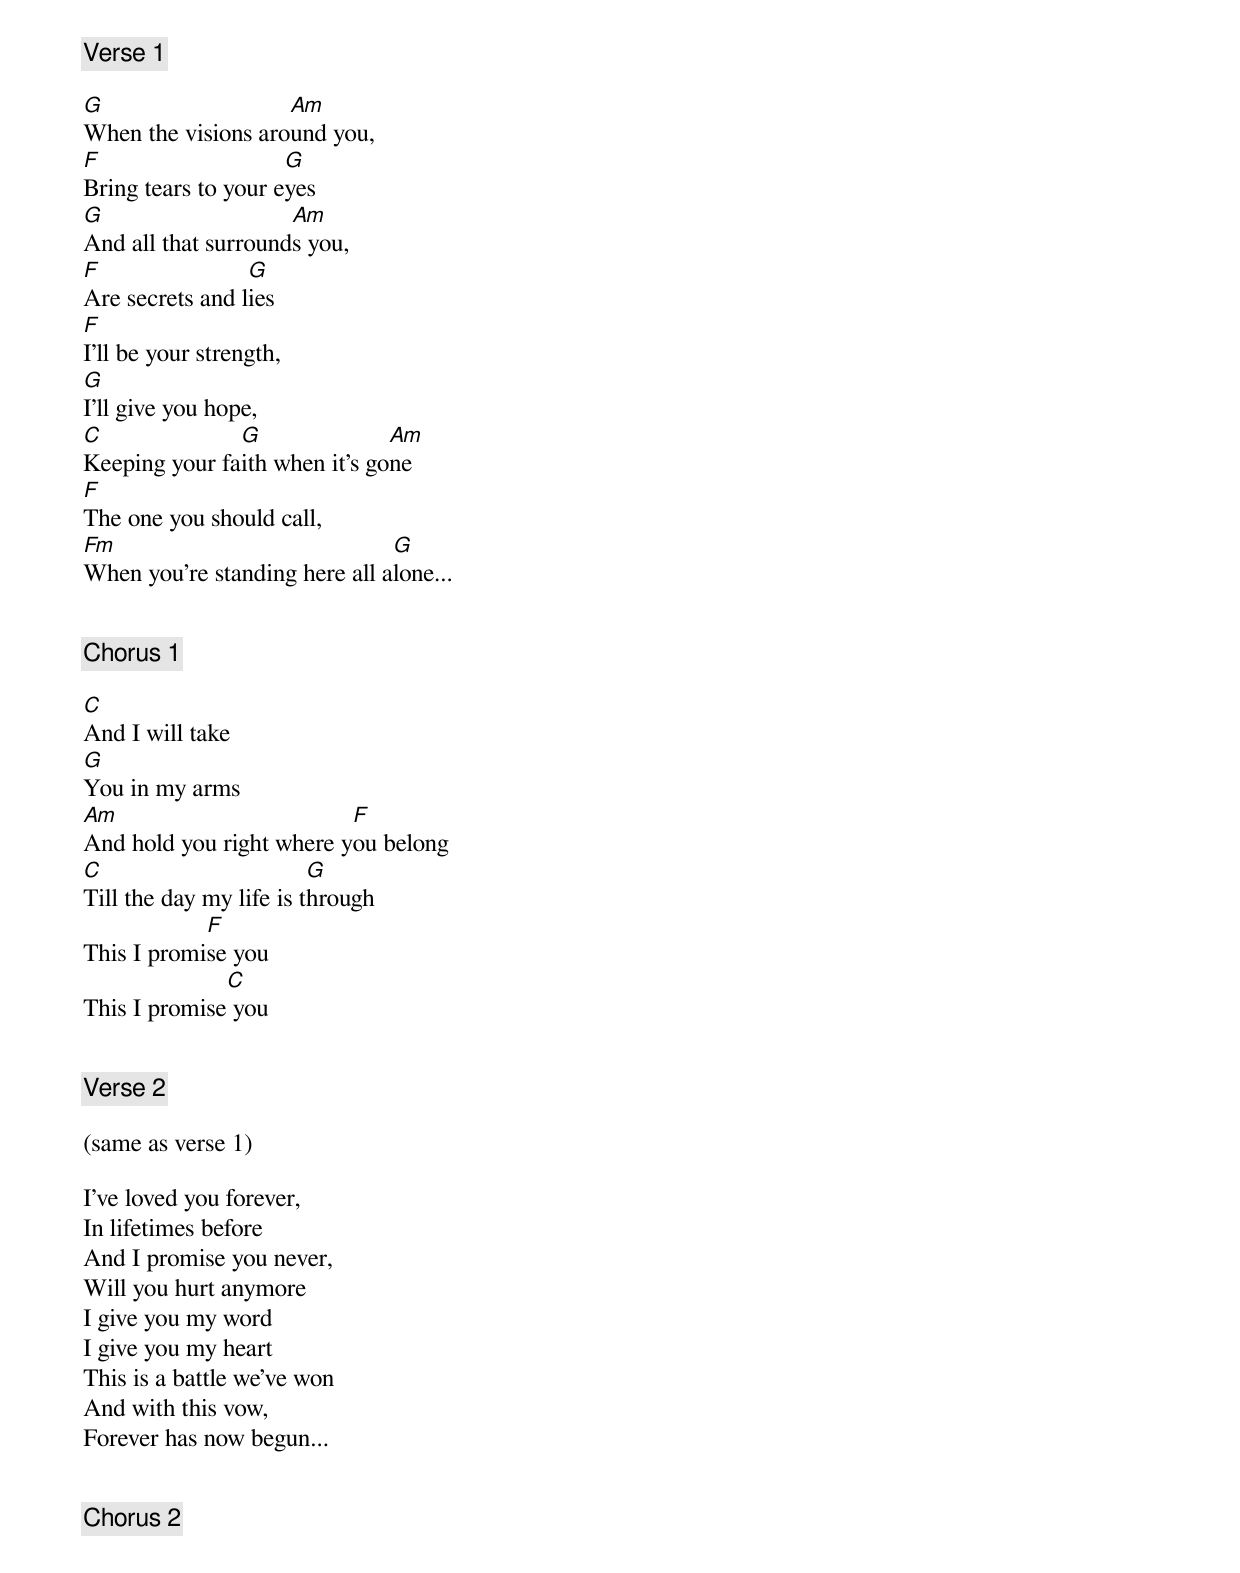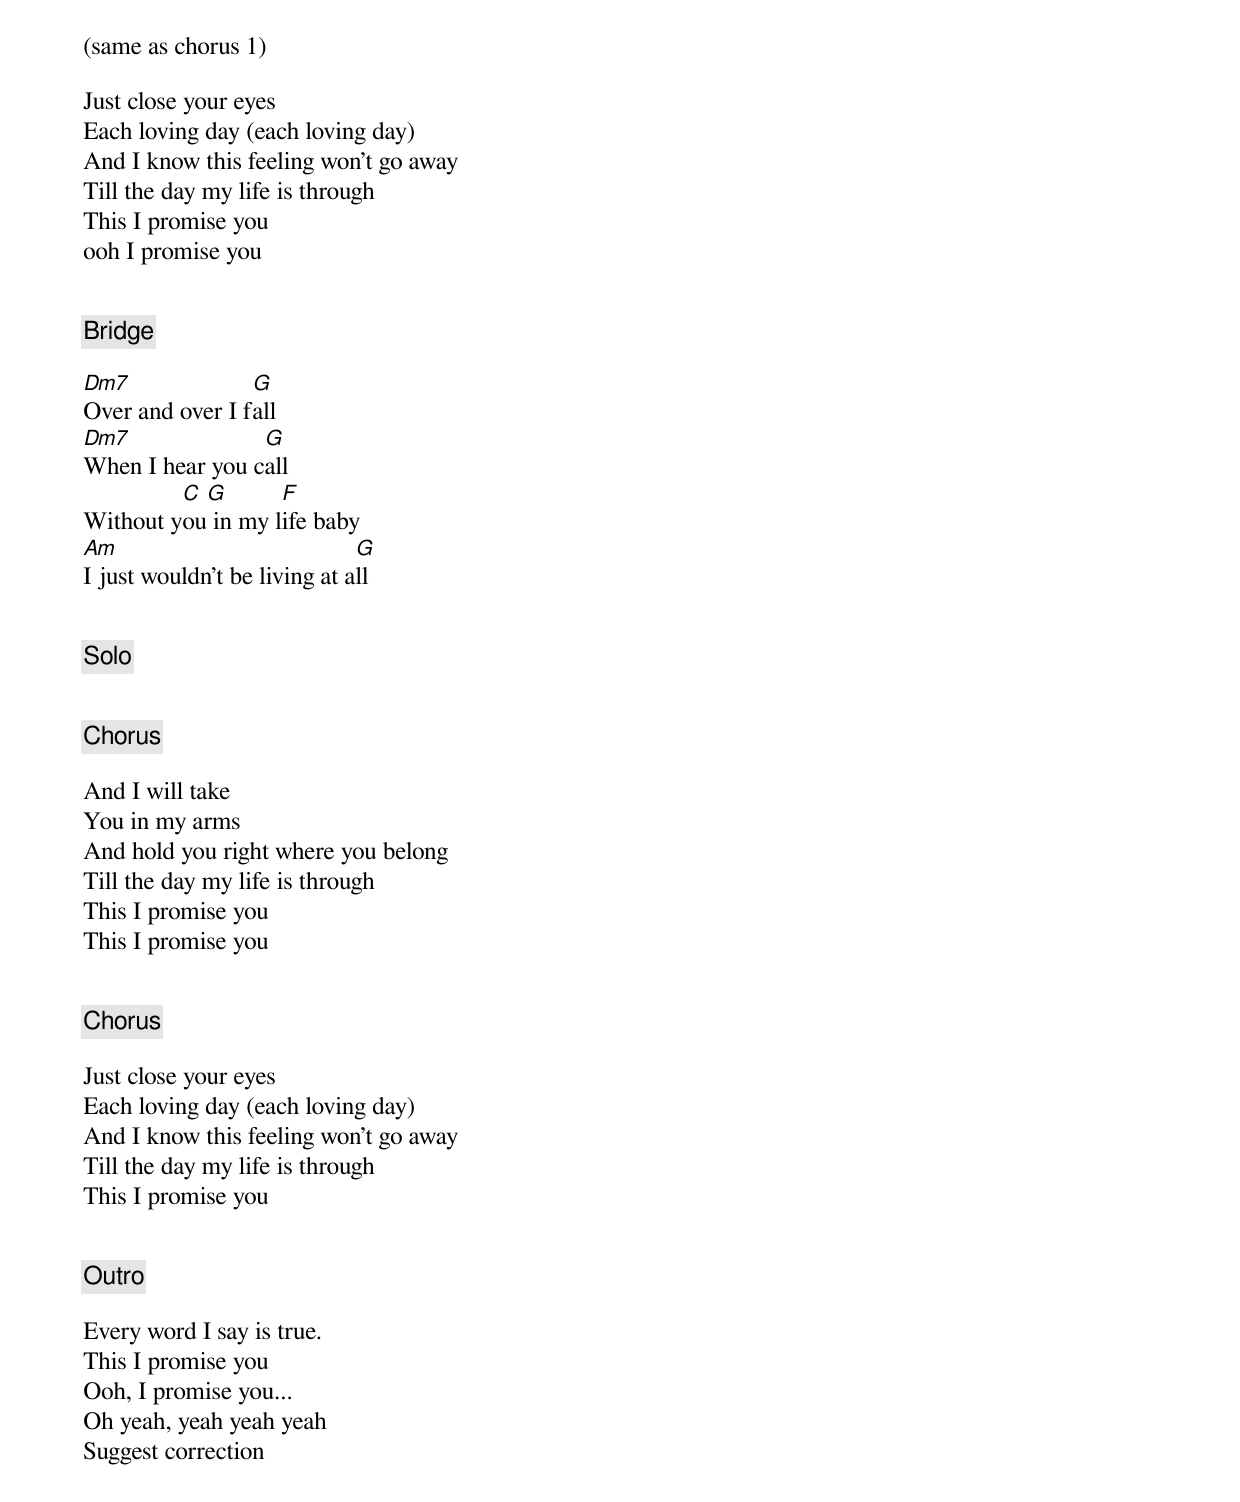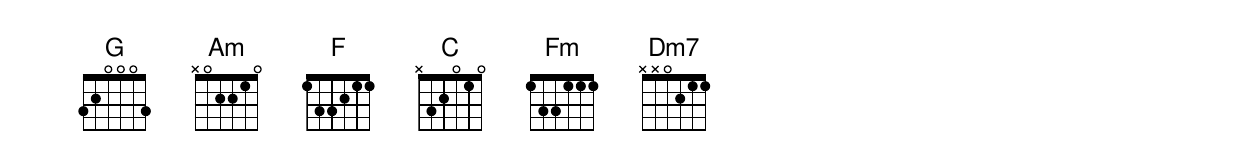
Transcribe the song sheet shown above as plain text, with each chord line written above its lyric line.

[Verse 1]

G                   Am
When the visions around you,
F                    G
Bring tears to your eyes
G                    Am
And all that surrounds you,
F                G
Are secrets and lies
F
I'll be your strength,
G
I'll give you hope,
C              G               Am
Keeping your faith when it's gone
F
The one you should call,
Fm                             G
When you're standing here all alone...


[Chorus 1]

C
And I will take
G
You in my arms
Am                        F
And hold you right where you belong
C                        G
Till the day my life is through
            F
This I promise you
              C
This I promise you


[Verse 2]

(same as verse 1)

I've loved you forever,
In lifetimes before
And I promise you never,
Will you hurt anymore
I give you my word
I give you my heart
This is a battle we've won
And with this vow,
Forever has now begun...


[Chorus 2]

(same as chorus 1)

Just close your eyes
Each loving day (each loving day)
And I know this feeling won't go away
Till the day my life is through
This I promise you
ooh I promise you


[Bridge]

Dm7              G
Over and over I fall
Dm7              G
When I hear you call
         C G       F
Without you in my life baby
Am                            G
I just wouldn't be living at all


[Solo]


[Chorus]

And I will take
You in my arms
And hold you right where you belong
Till the day my life is through
This I promise you
This I promise you


[Chorus]

Just close your eyes
Each loving day (each loving day)
And I know this feeling won't go away
Till the day my life is through
This I promise you


[Outro]

Every word I say is true.
This I promise you
Ooh, I promise you...
Oh yeah, yeah yeah yeah
Suggest correction

{% include music-notes.html %}
